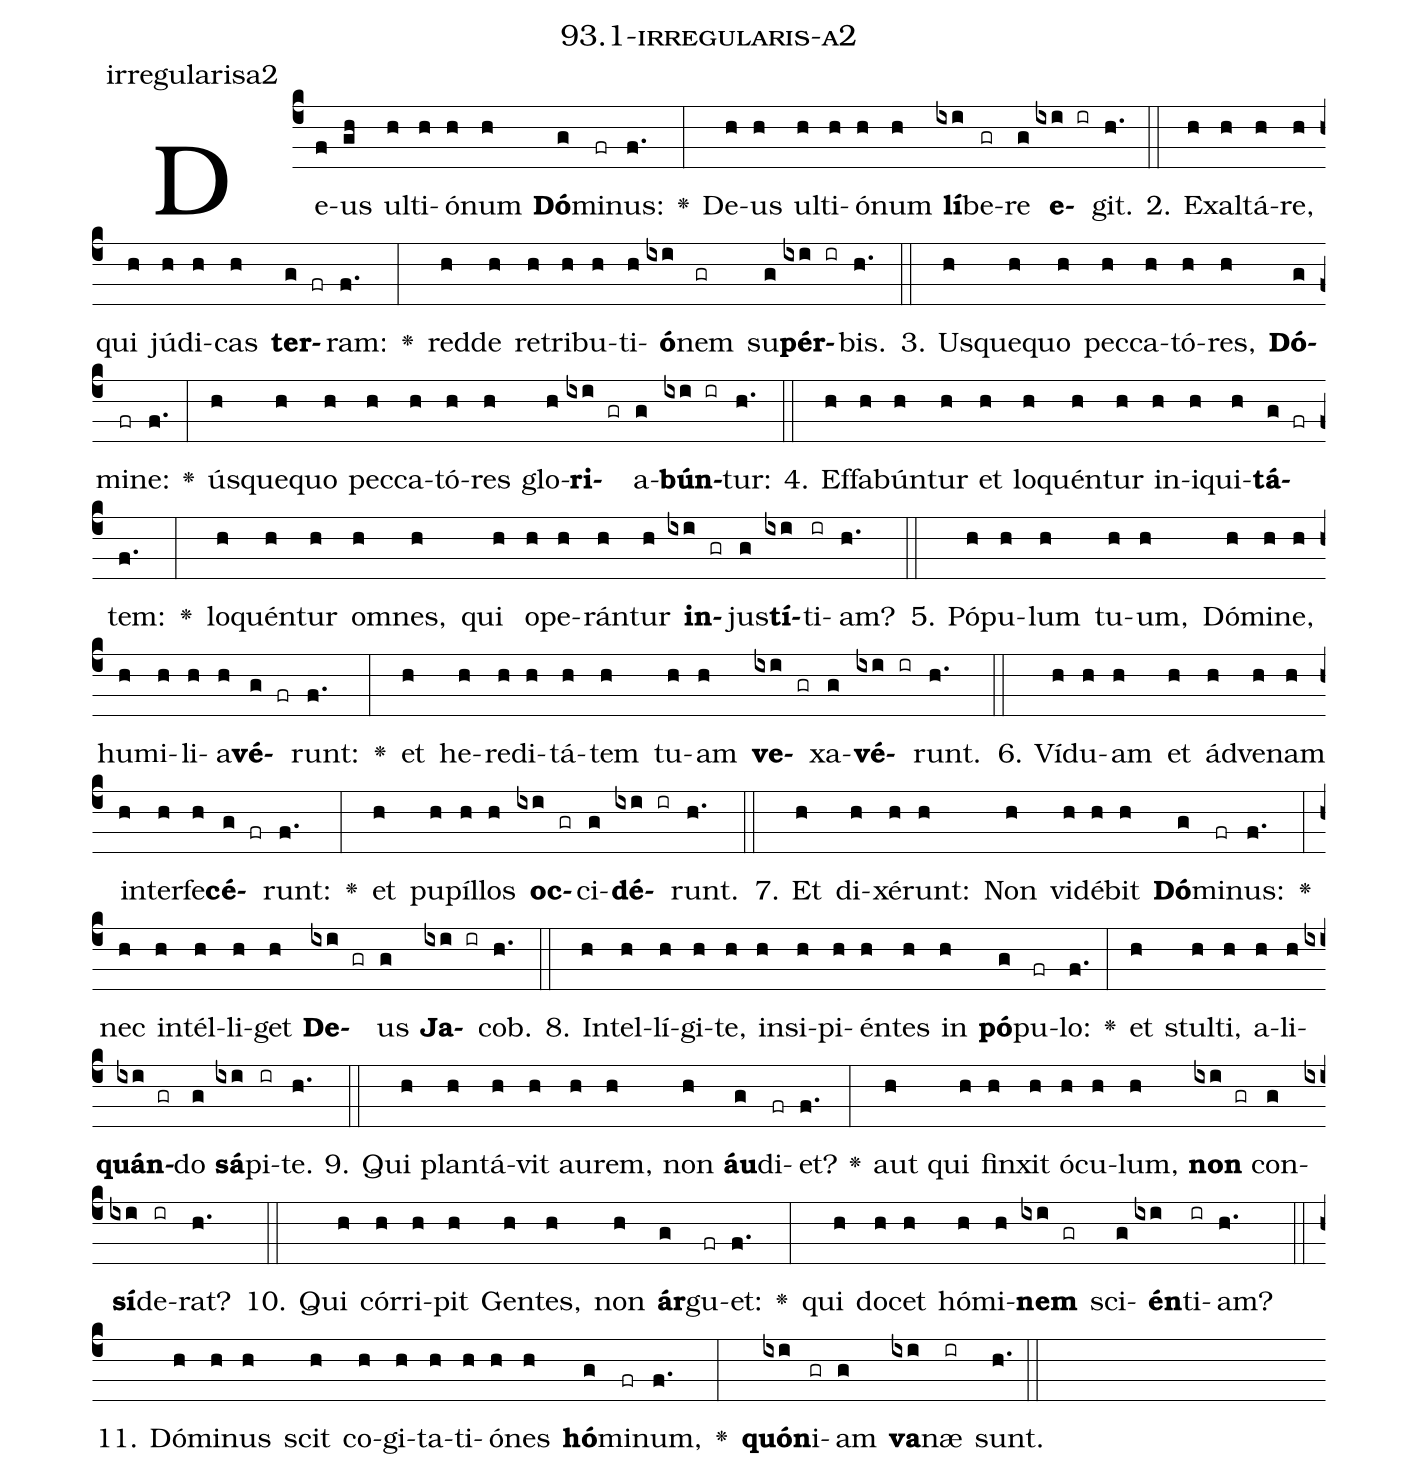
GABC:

name: 93.1-irregularis-a2;
annotation: irregularisa2;
%%
(c4)De(f)us(gh) ul(h)ti(h)ó(h)num(h) <b>Dó</b>(g)mi(fr)nus:(f.) <v>\greheightstar</v>(:) De(h)us(h) ul(h)ti(h)ó(h)num(h) <b>lí</b>(ixi)be(gr)re(g) <b>e</b>(ixi ir)git.(h.) (::)
2. Ex(h)al(h)tá(h)re,(h) qui(h) jú(h)di(h)cas(h) <b>ter</b>(g fr)ram:(f.) <v>\greheightstar</v>(:) red(h)de(h) re(h)tri(h)bu(h)ti(h)<b>ó</b>(ixi)nem(gr) su(g)<b>pér</b>(ixi ir)bis.(h.) (::)
3. Us(h)que(h)quo(h) pec(h)ca(h)tó(h)res,(h) <b>Dó</b>(g)mi(fr)ne:(f.) <v>\greheightstar</v>(:) ús(h)que(h)quo(h) pec(h)ca(h)tó(h)res(h) glo(h)<b>ri</b>(ixi gr)a(g)<b>bún</b>(ixi ir)tur:(h.) (::)
4. Ef(h)fa(h)bún(h)tur(h) et(h) lo(h)quén(h)tur(h) in(h)i(h)qui(h)<b>tá</b>(g fr)tem:(f.) <v>\greheightstar</v>(:) lo(h)quén(h)tur(h) om(h)nes,(h) qui(h) o(h)pe(h)rán(h)tur(h) <b>in</b>(ixi gr)jus(g)<b>tí</b>(ixi)ti(ir)am?(h.) (::)
5. Pó(h)pu(h)lum(h) tu(h)um,(h) Dó(h)mi(h)ne,(h) hu(h)mi(h)li(h)a(h)<b>vé</b>(g fr)runt:(f.) <v>\greheightstar</v>(:) et(h) he(h)re(h)di(h)tá(h)tem(h) tu(h)am(h) <b>ve</b>(ixi gr)xa(g)<b>vé</b>(ixi ir)runt.(h.) (::)
6. Ví(h)du(h)am(h) et(h) ád(h)ve(h)nam(h) in(h)ter(h)fe(h)<b>cé</b>(g fr)runt:(f.) <v>\greheightstar</v>(:) et(h) pu(h)píl(h)los(h) <b>oc</b>(ixi gr)ci(g)<b>dé</b>(ixi ir)runt.(h.) (::)
7. Et(h) di(h)xé(h)runt:(h) Non(h) vi(h)dé(h)bit(h) <b>Dó</b>(g)mi(fr)nus:(f.) <v>\greheightstar</v>(:) nec(h) in(h)tél(h)li(h)get(h) <b>De</b>(ixi gr)us(g) <b>Ja</b>(ixi ir)cob.(h.) (::)
8. In(h)tel(h)lí(h)gi(h)te,(h) in(h)si(h)pi(h)én(h)tes(h) in(h) <b>pó</b>(g)pu(fr)lo:(f.) <v>\greheightstar</v>(:) et(h) stul(h)ti,(h) a(h)li(h)<b>quán</b>(ixi gr)do(g) <b>sá</b>(ixi)pi(ir)te.(h.) (::)
9. Qui(h) plan(h)tá(h)vit(h) au(h)rem,(h) non(h) <b>áu</b>(g)di(fr)et?(f.) <v>\greheightstar</v>(:) aut(h) qui(h) fin(h)xit(h) ó(h)cu(h)lum,(h) <b>non</b>(ixi gr) con(g)<b>sí</b>(ixi)de(ir)rat?(h.) (::)
10. Qui(h) cór(h)ri(h)pit(h) Gen(h)tes,(h) non(h) <b>ár</b>(g)gu(fr)et:(f.) <v>\greheightstar</v>(:) qui(h) do(h)cet(h) hó(h)mi(h)<b>nem</b>(ixi gr) sci(g)<b>én</b>(ixi)ti(ir)am?(h.) (::)
11. Dó(h)mi(h)nus(h) scit(h) co(h)gi(h)ta(h)ti(h)ó(h)nes(h) <b>hó</b>(g)mi(fr)num,(f.) <v>\greheightstar</v>(:) <b>quón</b>(ixi)i(gr)am(g) <b>va</b>(ixi)næ(ir) sunt.(h.) (::)
